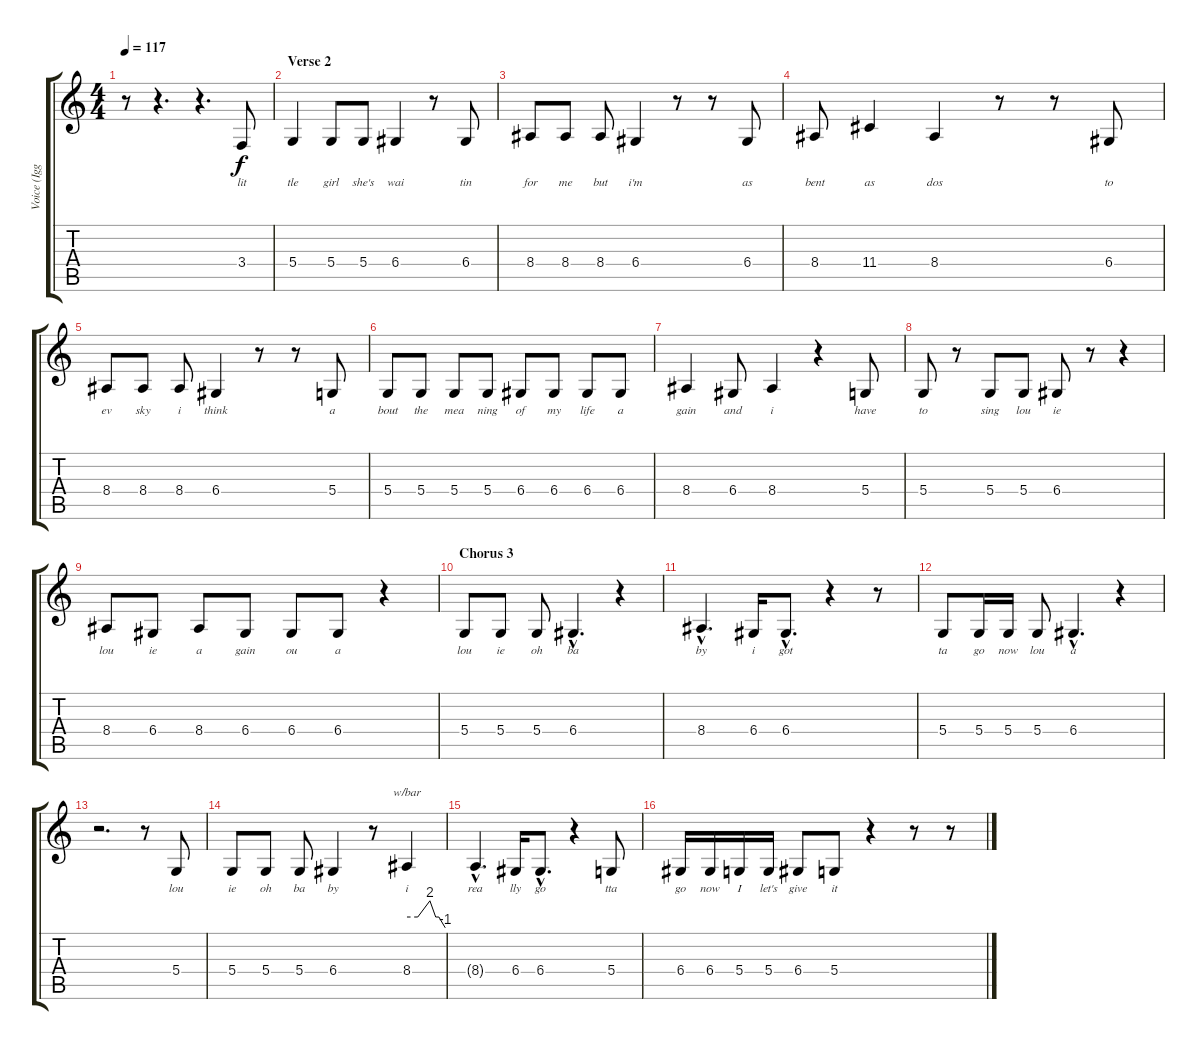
\track ("Voice (Iggy)" "Voice (Igg") {instrument tenorsax}
\staff {score tabs}
\tuning (E4 B3 G3 D3 A2 E2) {hide}
\ts (4 4)
\tempo 117
\clef g2
\ks c
r.8{dy f} r.4{d} r.4{d} 3.4.8{lyrics (0 "lit") lyrics (1 "") lyrics (2 "") lyrics (3 "") lyrics (4 "")} |
\section ("" "Verse 2")
5.4.4{lyrics (0 "tle") lyrics (1 "") lyrics (2 "") lyrics (3 "") lyrics (4 "")} 5.4.8{lyrics (0 "girl") lyrics (1 "") lyrics (2 "") lyrics (3 "") lyrics (4 "")} 5.4.8{lyrics (0 "she's") lyrics (1 "") lyrics (2 "") lyrics (3 "") lyrics (4 "")} 6.4.4{lyrics (0 "wai") lyrics (1 "") lyrics (2 "") lyrics (3 "") lyrics (4 "")} r.8 6.4.8{lyrics (0 "tin") lyrics (1 "") lyrics (2 "") lyrics (3 "") lyrics (4 "")} |
8.4.8{lyrics (0 "for") lyrics (1 "") lyrics (2 "") lyrics (3 "") lyrics (4 "")} 8.4.8{lyrics (0 "me") lyrics (1 "") lyrics (2 "") lyrics (3 "") lyrics (4 "")} 8.4.8{lyrics (0 "but") lyrics (1 "") lyrics (2 "") lyrics (3 "") lyrics (4 "")} 6.4.4{lyrics (0 "i'm") lyrics (1 "") lyrics (2 "") lyrics (3 "") lyrics (4 "")} r.8 r.8 6.4.8{lyrics (0 "as") lyrics (1 "") lyrics (2 "") lyrics (3 "") lyrics (4 "")} |
8.4.8{lyrics (0 "bent") lyrics (1 "") lyrics (2 "") lyrics (3 "") lyrics (4 "")} 11.4.4{lyrics (0 "as") lyrics (1 "") lyrics (2 "") lyrics (3 "") lyrics (4 "")} 8.4.4{lyrics (0 "dos") lyrics (1 "") lyrics (2 "") lyrics (3 "") lyrics (4 "")} r.8 r.8 6.4.8{lyrics (0 "to") lyrics (1 "") lyrics (2 "") lyrics (3 "") lyrics (4 "")} |
8.4.8{lyrics (0 "ev") lyrics (1 "") lyrics (2 "") lyrics (3 "") lyrics (4 "")} 8.4.8{lyrics (0 "sky") lyrics (1 "") lyrics (2 "") lyrics (3 "") lyrics (4 "")} 8.4.8{lyrics (0 "i") lyrics (1 "") lyrics (2 "") lyrics (3 "") lyrics (4 "")} 6.4.4{lyrics (0 "think") lyrics (1 "") lyrics (2 "") lyrics (3 "") lyrics (4 "")} r.8 r.8 5.4.8{lyrics (0 "a") lyrics (1 "") lyrics (2 "") lyrics (3 "") lyrics (4 "")} |
5.4.8{lyrics (0 "bout") lyrics (1 "") lyrics (2 "") lyrics (3 "") lyrics (4 "")} 5.4.8{lyrics (0 "the") lyrics (1 "") lyrics (2 "") lyrics (3 "") lyrics (4 "")} 5.4.8{lyrics (0 "mea") lyrics (1 "") lyrics (2 "") lyrics (3 "") lyrics (4 "")} 5.4.8{lyrics (0 "ning") lyrics (1 "") lyrics (2 "") lyrics (3 "") lyrics (4 "")} 6.4.8{lyrics (0 "of") lyrics (1 "") lyrics (2 "") lyrics (3 "") lyrics (4 "")} 6.4.8{lyrics (0 "my") lyrics (1 "") lyrics (2 "") lyrics (3 "") lyrics (4 "")} 6.4.8{lyrics (0 "life") lyrics (1 "") lyrics (2 "") lyrics (3 "") lyrics (4 "")} 6.4.8{lyrics (0 "a") lyrics (1 "") lyrics (2 "") lyrics (3 "") lyrics (4 "")} |
8.4.4{lyrics (0 "gain") lyrics (1 "") lyrics (2 "") lyrics (3 "") lyrics (4 "")} 6.4.8{lyrics (0 "and") lyrics (1 "") lyrics (2 "") lyrics (3 "") lyrics (4 "")} 8.4.4{lyrics (0 "i") lyrics (1 "") lyrics (2 "") lyrics (3 "") lyrics (4 "")} r.4 5.4.8{lyrics (0 "have") lyrics (1 "") lyrics (2 "") lyrics (3 "") lyrics (4 "")} |
5.4.8{lyrics (0 "to") lyrics (1 "") lyrics (2 "") lyrics (3 "") lyrics (4 "")} r.8 5.4.8{lyrics (0 "sing") lyrics (1 "") lyrics (2 "") lyrics (3 "") lyrics (4 "")} 5.4.8{lyrics (0 "lou") lyrics (1 "") lyrics (2 "") lyrics (3 "") lyrics (4 "")} 6.4.8{lyrics (0 "ie") lyrics (1 "") lyrics (2 "") lyrics (3 "") lyrics (4 "")} r.8 r.4 |
8.4.8{lyrics (0 "lou") lyrics (1 "") lyrics (2 "") lyrics (3 "") lyrics (4 "")} 6.4.8{lyrics (0 "ie") lyrics (1 "") lyrics (2 "") lyrics (3 "") lyrics (4 "")} 8.4.8{lyrics (0 "a") lyrics (1 "") lyrics (2 "") lyrics (3 "") lyrics (4 "")} 6.4.8{lyrics (0 "gain") lyrics (1 "") lyrics (2 "") lyrics (3 "") lyrics (4 "")} 6.4.8{lyrics (0 "ou") lyrics (1 "") lyrics (2 "") lyrics (3 "") lyrics (4 "")} 6.4.8{lyrics (0 "a") lyrics (1 "") lyrics (2 "") lyrics (3 "") lyrics (4 "")} r.4 |
\section ("" "Chorus 3")
5.4.8{lyrics (0 "lou") lyrics (1 "") lyrics (2 "") lyrics (3 "") lyrics (4 "")} 5.4.8{lyrics (0 "ie") lyrics (1 "") lyrics (2 "") lyrics (3 "") lyrics (4 "")} 5.4.8{lyrics (0 "oh") lyrics (1 "") lyrics (2 "") lyrics (3 "") lyrics (4 "")} 6.4{hac}.4{d lyrics (0 "ba") lyrics (1 "") lyrics (2 "") lyrics (3 "") lyrics (4 "")} r.4 |
8.4{hac}.4{d lyrics (0 "by") lyrics (1 "") lyrics (2 "") lyrics (3 "") lyrics (4 "")} 6.4.16{lyrics (0 "i") lyrics (1 "") lyrics (2 "") lyrics (3 "") lyrics (4 "")} 6.4{hac}.8{d lyrics (0 "got") lyrics (1 "") lyrics (2 "") lyrics (3 "") lyrics (4 "")} r.4 r.8 |
5.4.8{lyrics (0 "ta") lyrics (1 "") lyrics (2 "") lyrics (3 "") lyrics (4 "")} 5.4.16{lyrics (0 "go") lyrics (1 "") lyrics (2 "") lyrics (3 "") lyrics (4 "")} 5.4.16{lyrics (0 "now") lyrics (1 "") lyrics (2 "") lyrics (3 "") lyrics (4 "")} 5.4.8{lyrics (0 "lou") lyrics (1 "") lyrics (2 "") lyrics (3 "") lyrics (4 "")} 6.4{hac}.4{d lyrics (0 "a") lyrics (1 "") lyrics (2 "") lyrics (3 "") lyrics (4 "")} r.4 |
r.2{d} r.8 5.4.8{lyrics (0 "lou") lyrics (1 "") lyrics (2 "") lyrics (3 "") lyrics (4 "")} |
5.4.8{lyrics (0 "ie") lyrics (1 "") lyrics (2 "") lyrics (3 "") lyrics (4 "")} 5.4.8{lyrics (0 "oh") lyrics (1 "") lyrics (2 "") lyrics (3 "") lyrics (4 "")} 5.4.8{lyrics (0 "ba") lyrics (1 "") lyrics (2 "") lyrics (3 "") lyrics (4 "")} 6.4.4{lyrics (0 "by") lyrics (1 "") lyrics (2 "") lyrics (3 "") lyrics (4 "")} r.8 8.4.4{tbe (custom default 0 0 17 0 36 8 45 0 50 0 60 -4) lyrics (0 "i") lyrics (1 "") lyrics (2 "") lyrics (3 "") lyrics (4 "")} |
8.4{hac t}.4{d lyrics (0 "rea") lyrics (1 "") lyrics (2 "") lyrics (3 "") lyrics (4 "")} 6.4.16{lyrics (0 "lly") lyrics (1 "") lyrics (2 "") lyrics (3 "") lyrics (4 "")} 6.4{hac}.8{d lyrics (0 "go") lyrics (1 "") lyrics (2 "") lyrics (3 "") lyrics (4 "")} r.4 5.4.8{lyrics (0 "tta") lyrics (1 "") lyrics (2 "") lyrics (3 "") lyrics (4 "")} |
6.4.16{lyrics (0 "go") lyrics (1 "") lyrics (2 "") lyrics (3 "") lyrics (4 "")} 6.4.16{lyrics (0 "now") lyrics (1 "") lyrics (2 "") lyrics (3 "") lyrics (4 "")} 5.4.16{lyrics (0 "I") lyrics (1 "") lyrics (2 "") lyrics (3 "") lyrics (4 "")} 5.4.16{lyrics (0 "let's") lyrics (1 "") lyrics (2 "") lyrics (3 "") lyrics (4 "")} 6.4.8{lyrics (0 "give") lyrics (1 "") lyrics (2 "") lyrics (3 "") lyrics (4 "")} 5.4.8{lyrics (0 "it") lyrics (1 "") lyrics (2 "") lyrics (3 "") lyrics (4 "")} r.4 r.8 r.8
